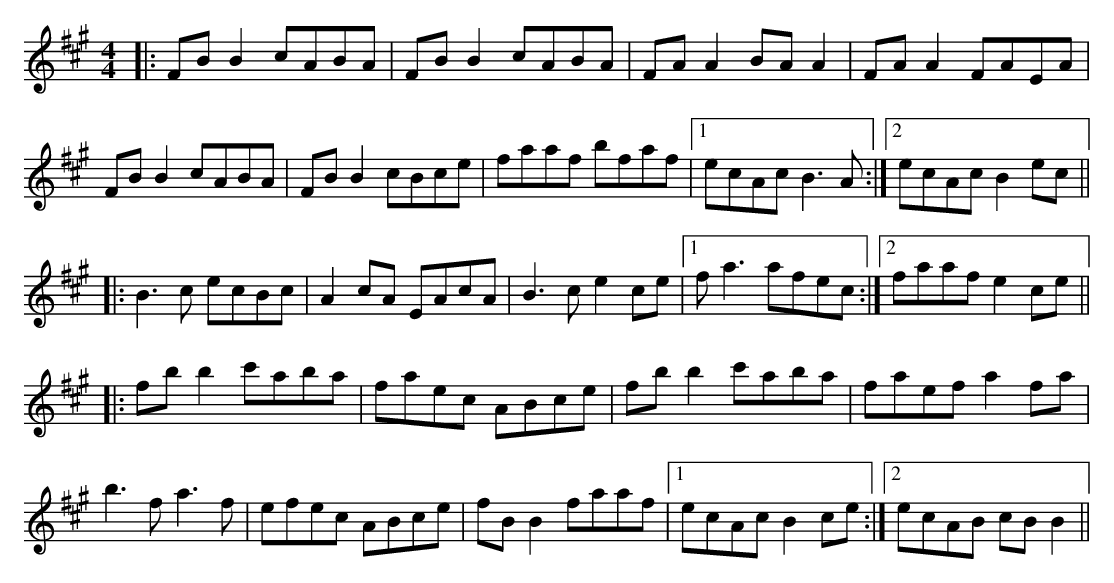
X:1
M:4/4
K:Bdor
|:FB B2 cABA|FB B2 cABA|FA A2 BA A2|FA A2 FAEA|
FB B2 cABA|FB B2 cBce|faaf bfaf|1 ecAc B3 A:|2 ecAc B2 ec||
|:B3 c ecBc|A2 cA EAcA|B3 c e2 ce|1 f a3 afec:|2 faaf e2 ce||
|:fb b2 c'aba|faec ABce|fb b2 c'aba|faef a2 fa|
b3 f a3 f|efec ABce|fB B2 faaf|1 ecAc B2 ce:|2 ecAB cB B2||
